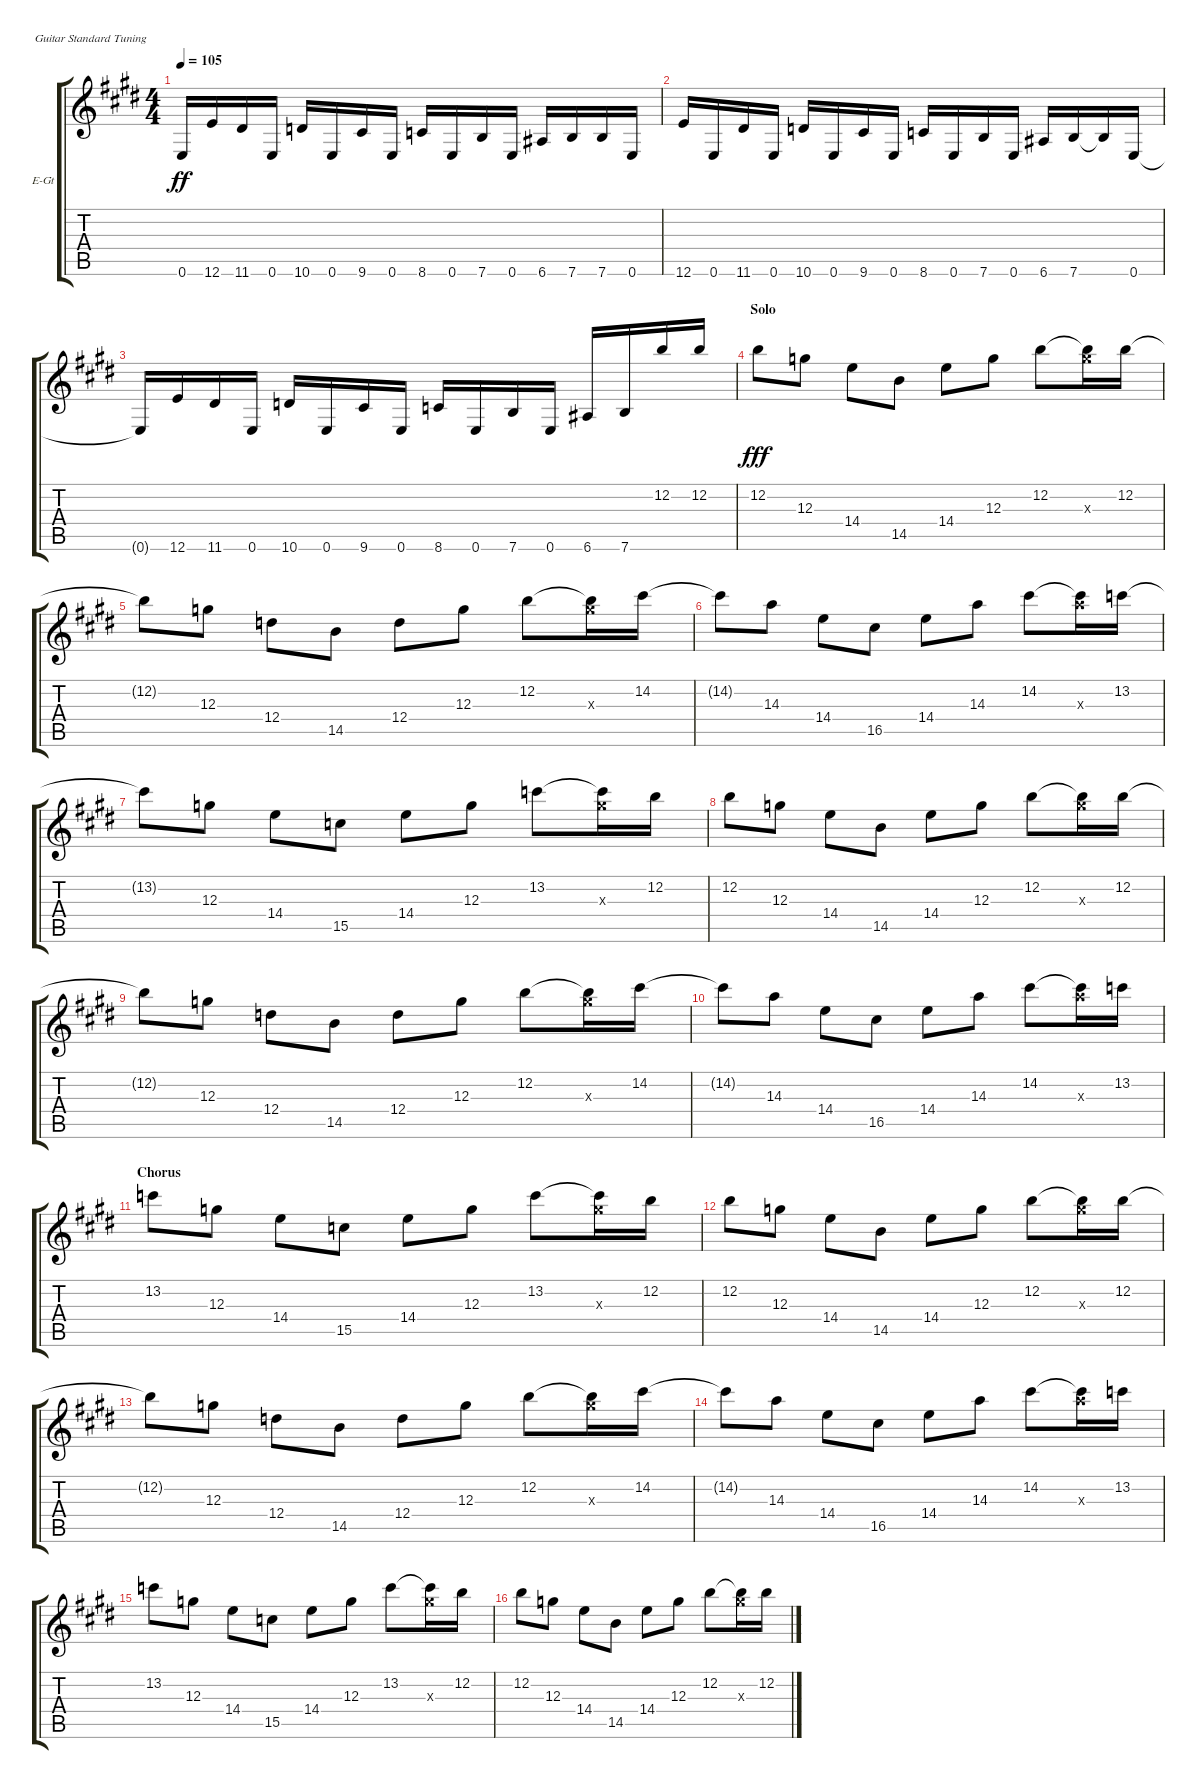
\defaultSystemsLayout 4
\bracketExtendMode groupsimilarinstruments
\firstSystemTrackNameOrientation horizontal
\otherSystemsTrackNameOrientation horizontal
\track ("Lead Guitar 1" "E-Gt") {instrument overdrivenguitar}
\staff {score tabs}
\tuning (E4 B3 G3 D3 A2 E2)
\ts (4 4)
\tempo 105
\clef g2
\scale
0.5
\ks e
0.6{t}.16{dy ff} 12.6.16 11.6.16 0.6.16 10.6.16 0.6.16 9.6.16 0.6.16 8.6.16 0.6.16 7.6.16 0.6.16 6.6.16 7.6.16 7.6.16 0.6.16 |
\scale
0.5 12.6.16 0.6.16 11.6.16 0.6.16 10.6.16 0.6.16 9.6.16 0.6.16 8.6.16 0.6.16 7.6.16 0.6.16 6.6.16 7.6.16 7.6{t}.16 0.6.16 |
\scale
0.5 0.6{t}.16 12.6.16 11.6.16 0.6.16 10.6.16 0.6.16 9.6.16 0.6.16 8.6.16 0.6.16 7.6.16 0.6.16 6.6.16 7.6.16 12.2.16 12.2.16 |
\section ("" "Solo")
\scale
0.5 12.2.8{dy fff} 12.3.8 14.4.8 14.5.8 14.4.8 12.3.8 12.2.8 (12.3{x} 12.2{t}).16 12.2.16 |
\scale
0.5 12.2{t}.8 12.3.8 12.4.8 14.5.8 12.4.8 12.3.8 12.2.8 (12.3{x} 12.2{t}).16 14.2.16 |
\scale
0.5 14.2{t}.8 14.3.8 14.4.8 16.5.8 14.4.8 14.3.8 14.2.8 (14.3{x} 14.2{t}).16 13.2.16 |
\scale
0.5 13.2{t}.8 12.3.8 14.4.8 15.5.8 14.4.8 12.3.8 13.2.8 (12.3{x} 13.2{t}).16 12.2.16 |
\scale
0.5 12.2.8 12.3.8 14.4.8 14.5.8 14.4.8 12.3.8 12.2.8 (12.3{x} 12.2{t}).16 12.2.16 |
\scale
0.5 12.2{t}.8 12.3.8 12.4.8 14.5.8 12.4.8 12.3.8 12.2.8 (12.3{x} 12.2{t}).16 14.2.16 |
\scale
0.5 14.2{t}.8 14.3.8 14.4.8 16.5.8 14.4.8 14.3.8 14.2.8 (14.3{x} 14.2{t}).16 13.2.16 |
\section ("" "Chorus")
\scale
0.5 13.2.8 12.3.8 14.4.8 15.5.8 14.4.8 12.3.8 13.2.8 (12.3{x} 13.2{t}).16 12.2.16 |
12.2.8 12.3.8 14.4.8 14.5.8 14.4.8 12.3.8 12.2.8 (12.3{x} 12.2{t}).16 12.2.16 |
12.2{t}.8 12.3.8 12.4.8 14.5.8 12.4.8 12.3.8 12.2.8 (12.3{x} 12.2{t}).16 14.2.16 |
14.2{t}.8 14.3.8 14.4.8 16.5.8 14.4.8 14.3.8 14.2.8 (14.3{x} 14.2{t}).16 13.2.16 |
13.2.8 12.3.8 14.4.8 15.5.8 14.4.8 12.3.8 13.2.8 (12.3{x} 13.2{t}).16 12.2.16 |
12.2.8 12.3.8 14.4.8 14.5.8 14.4.8 12.3.8 12.2.8 (12.3{x} 12.2{t}).16 12.2.16
